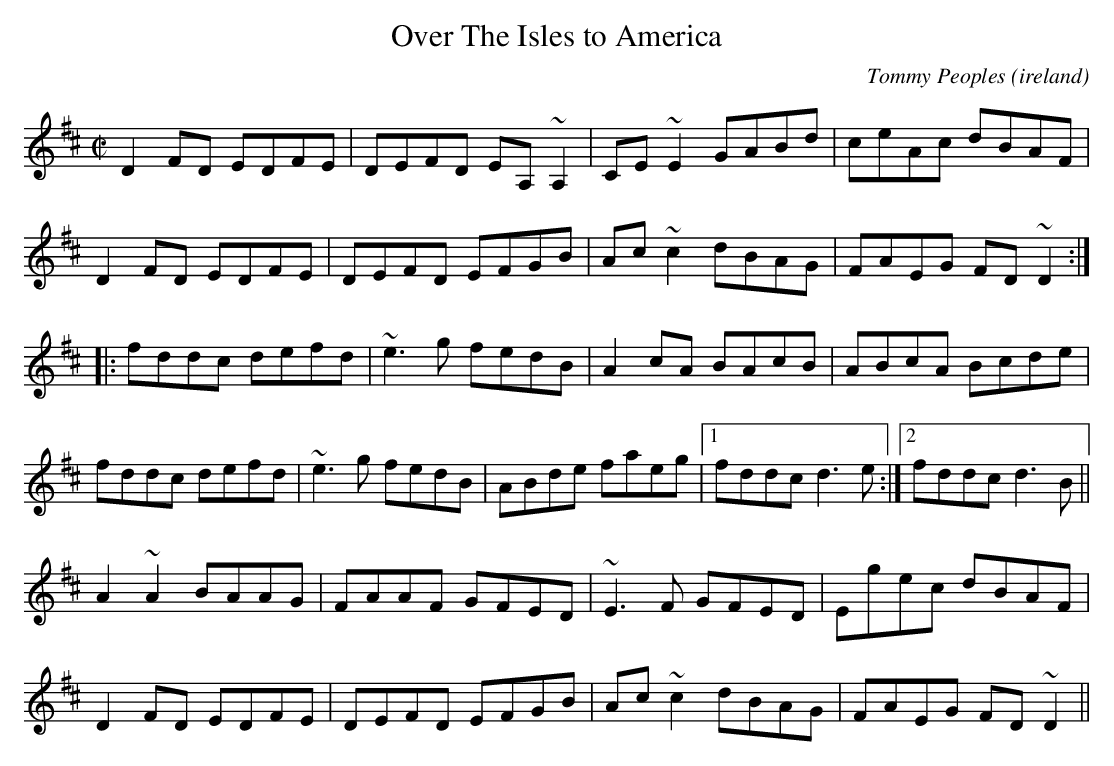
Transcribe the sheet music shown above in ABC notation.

X:1
T:Over The Isles to America
O:ireland
C:Tommy Peoples
M:C|
K:D
D2FD EDFE|DEFD EA,~A,2|CE~E2 GABd|ceAc dBAF|
D2FD EDFE|DEFD EFGB|Ac~c2 dBAG|FAEG FD~D2:|
|:fddc defd|~e3g fedB|A2cA BAcB|ABcA Bcde|
fddc defd|~e3g fedB|ABde faeg|1 fddc d3e:|2 fddc d3B||
A2~A2 BAAG|FAAF GFED|~E3F GFED|Egec dBAF|
D2FD EDFE|DEFD EFGB|Ac~c2 dBAG|FAEG FD~D2||
